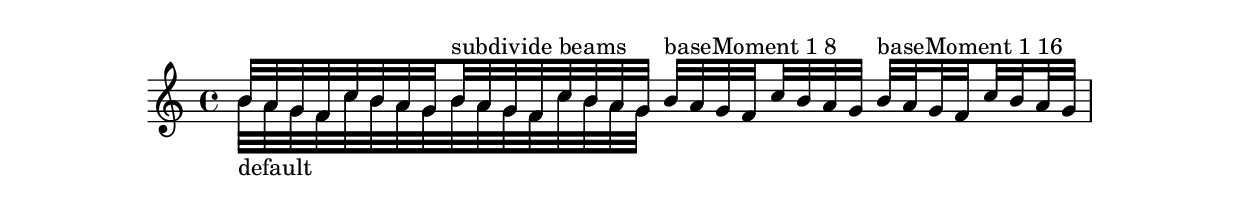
%% DO NOT EDIT this file manually; it is automatically
%% generated from LSR http://lsr.dsi.unimi.it
%% Make any changes in LSR itself, or in Documentation/snippets/new/ ,
%% and then run scripts/auxiliar/makelsr.py
%%
%% This file is in the public domain.
\version "2.14.2"

\header {
  lsrtags = "automatic-notation, connecting-notes, rhythms"

%% Translation of GIT committish: b482c3e5b56c3841a88d957e0ca12964bd3e64fa
  texidoces = "
Se pueden subdividir las barras automáticamente.  Estableciendo la
propiedad @code{subdivideBeams}, las barras se subdividen en
posiciones de pulso (tal y como se especifica en @code{beatLength}).

"
  doctitlees = "Subdivisiones de barra automáticas"

  texidoc = "
Beams can be subdivided automatically.  By setting the property
@code{subdivideBeams}, beams are subdivided at beat positions (as
specified in @code{baseMoment}).

"
  doctitle = "Automatic beam subdivisions"
} % begin verbatim

\new Staff {
  \relative c'' {
    <<
      {
        \voiceOne
        \set subdivideBeams = ##t
        b32[ a g f c' b a g
        b32^"subdivide beams" a g f c' b a g]
      }
      \new Voice {
        \voiceTwo
        b32_"default"[ a g f c' b a g
        b32 a g f c' b a g]
      }
    >>
    \oneVoice
    \set baseMoment = #(ly:make-moment 1 8)
    \set beatStructure = #'(2 2 2 2)
    b32^"baseMoment 1 8"[ a g f c' b a g]
    \set baseMoment = #(ly:make-moment 1 16)
    \set beatStructure = #'(4 4 4 4)
    b32^"baseMoment 1 16"[ a g f c' b a g]
  }
}

